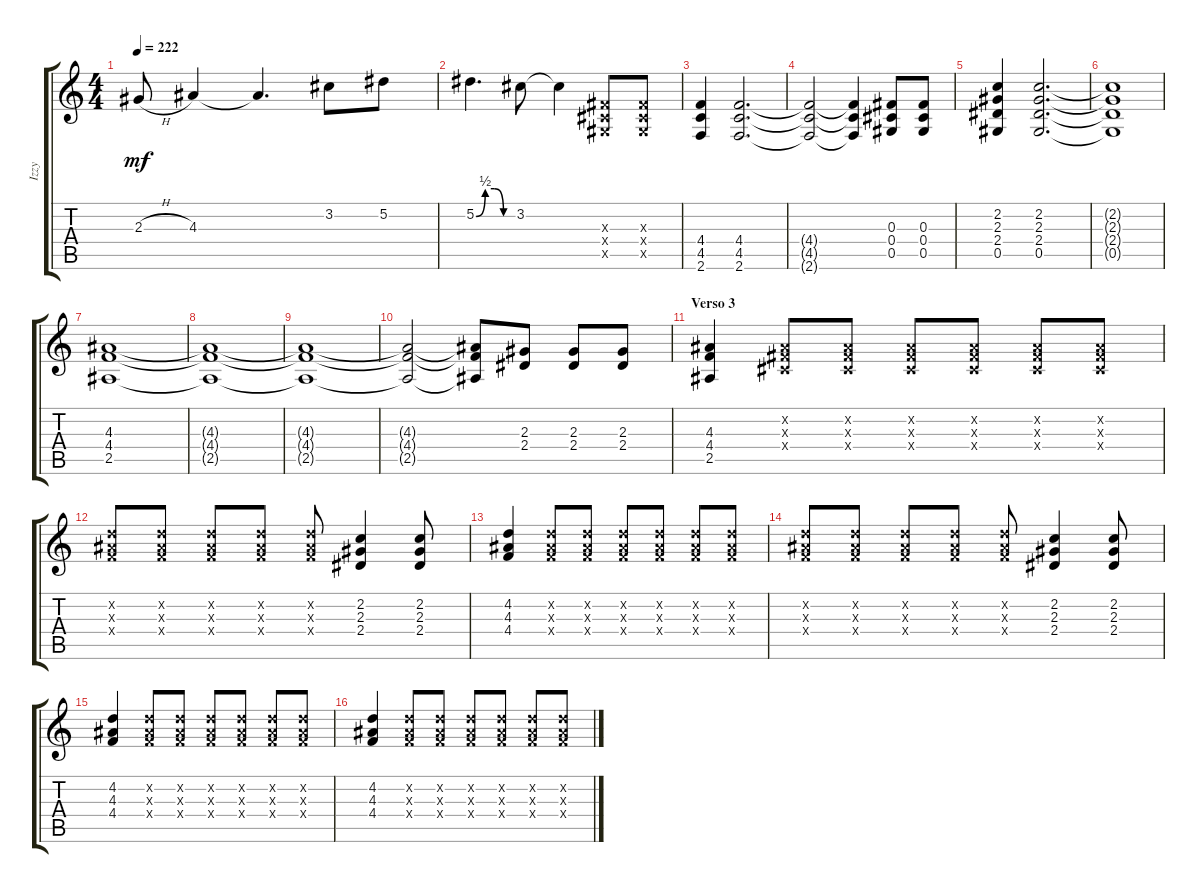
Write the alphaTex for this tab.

\track ("Izzy" "Izzy") {instrument distortionguitar}
\staff {score tabs}
\tuning (Eb4 Bb3 Gb3 Db3 Ab2 Eb2) {hide}
\ts (4 4)
\tempo 222
\clef g2
\ks c
2.3{h}.8{dy mf} 4.3.4 4.3{t}.4{d} 3.2.8 5.2.8 |
5.2{be (custom 0 0 15 2 30 2 45 0 60 0)}.4{d} 3.2.8 3.2{t}.4 (0.3{x} 0.4{x} 0.5{x}).8 (0.3{x} 0.4{x} 0.5{x}).8 |
(4.4 4.5 2.6).4 (4.4 4.5 2.6).2{d} |
(4.4{t} 4.5{t} 2.6{t}).2 (4.4{t} 4.5{t} 2.6{t}).4 (0.3 0.4 0.5).8 (0.3 0.4 0.5).8 |
(2.2 2.3 2.4 0.5).4 (2.2 2.3 2.4 0.5).2{d} |
(2.2{t} 2.3{t} 2.4{t} 0.5{t}).1 |
(4.3 4.4 2.5).1 |
(4.3{t} 4.4{t} 2.5{t}).1 |
(4.3{t} 4.4{t} 2.5{t}).1 |
(4.3{t} 4.4{t} 2.5{t}).2 (4.3{t} 4.4{t} 2.5{t}).8 (2.3 2.4).8 (2.3 2.4).8 (2.3 2.4).8 |
\section ("" "Verso 3")
(4.3 4.4 2.5).4 (0.2{x} 0.3{x} 0.4{x}).8 (0.2{x} 0.3{x} 0.4{x}).8 (0.2{x} 0.3{x} 0.4{x}).8 (0.2{x} 0.3{x} 0.4{x}).8 (0.2{x} 0.3{x} 0.4{x}).8 (0.2{x} 0.3{x} 0.4{x}).8 |
(4.2{x} 4.3{x} 4.4{x}).8 (4.2{x} 4.3{x} 4.4{x}).8 (4.2{x} 4.3{x} 4.4{x}).8 (4.2{x} 4.3{x} 4.4{x}).8 (4.2{x} 4.3{x} 4.4{x}).8 (2.2 2.3 2.4).4 (2.2 2.3 2.4).8 |
(4.2 4.3 4.4).4 (4.2{x} 4.3{x} 4.4{x}).8 (4.2{x} 4.3{x} 4.4{x}).8 (4.2{x} 4.3{x} 4.4{x}).8 (4.2{x} 4.3{x} 4.4{x}).8 (4.2{x} 4.3{x} 4.4{x}).8 (4.2{x} 4.3{x} 4.4{x}).8 |
(4.2{x} 4.3{x} 4.4{x}).8 (4.2{x} 4.3{x} 4.4{x}).8 (4.2{x} 4.3{x} 4.4{x}).8 (4.2{x} 4.3{x} 4.4{x}).8 (4.2{x} 4.3{x} 4.4{x}).8 (2.2 2.3 2.4).4 (2.2 2.3 2.4).8 |
(4.2 4.3 4.4).4 (4.2{x} 4.3{x} 4.4{x}).8 (4.2{x} 4.3{x} 4.4{x}).8 (4.2{x} 4.3{x} 4.4{x}).8 (4.2{x} 4.3{x} 4.4{x}).8 (4.2{x} 4.3{x} 4.4{x}).8 (4.2{x} 4.3{x} 4.4{x}).8 |
(4.2 4.3 4.4).4 (4.2{x} 4.3{x} 4.4{x}).8 (4.2{x} 4.3{x} 4.4{x}).8 (4.2{x} 4.3{x} 4.4{x}).8 (4.2{x} 4.3{x} 4.4{x}).8 (4.2{x} 4.3{x} 4.4{x}).8 (4.2{x} 4.3{x} 4.4{x}).8
